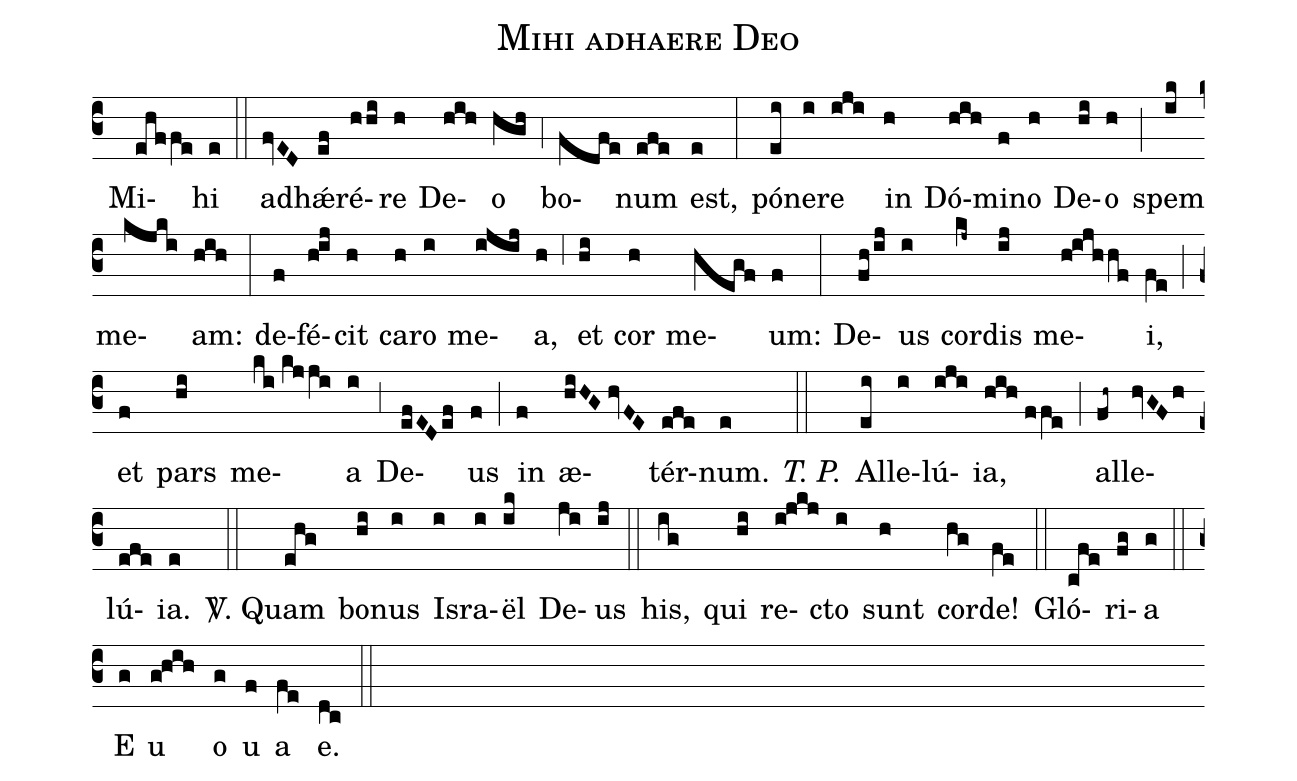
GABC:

name:Mihi adhaere Deo;
mode:VII;
office-part:Introitus;
%%
(c3) () Mi(ehffe)hi(e) (::) ad(fvED)h{<sp>'ae</sp>}(ef)ré(hhi)re(h) De(hih)o(hgh) (;4) bo(fdfe)num(efe) est,(e) (:) pó(ei)ne(i)re(iji) in(h) Dó(hih)mi(f)no(h) De(hi)o(h) (;) spem(ik) me(kjki)am:(hih) (:) de(f)fé(h!ij)cit(h) ca(h)ro(i) me(ijij)a,(h) (;6) et(hi) cor(h) me(hegf)um:(f) (:) De(fh/ij)us(i) cor(kj~)dis(ij) me(h!ijhhf)i,(fe) (;) et(f) pars(hi) me(ki//kjji)a(i) (;3) De(efEDef)us(f) (;) in(f) æ(hiHG//hvFE)tér(efe)num.(e) <i>T. P.</i>(::) Al(ei)le(i)lú(iji)ia,(hih//ffe) (;) al(fh~)le(hvGFh)lú(efe)ia.(e) (::) <sp>V/</sp>. Quam(ehg) bo(hi)nus(i) Is(i)ra(i)ël(ik) De(ji)us(ij) (::) his,(ig) qui(hi) re(i!jkj)cto(i) sunt(h) cor(hg)de!(fe) (::) Gló(cfe)ri(fg)a(g) (::) E(g) u(g!hih) o(g) u(f) a(fe) e.(dc) (::)
